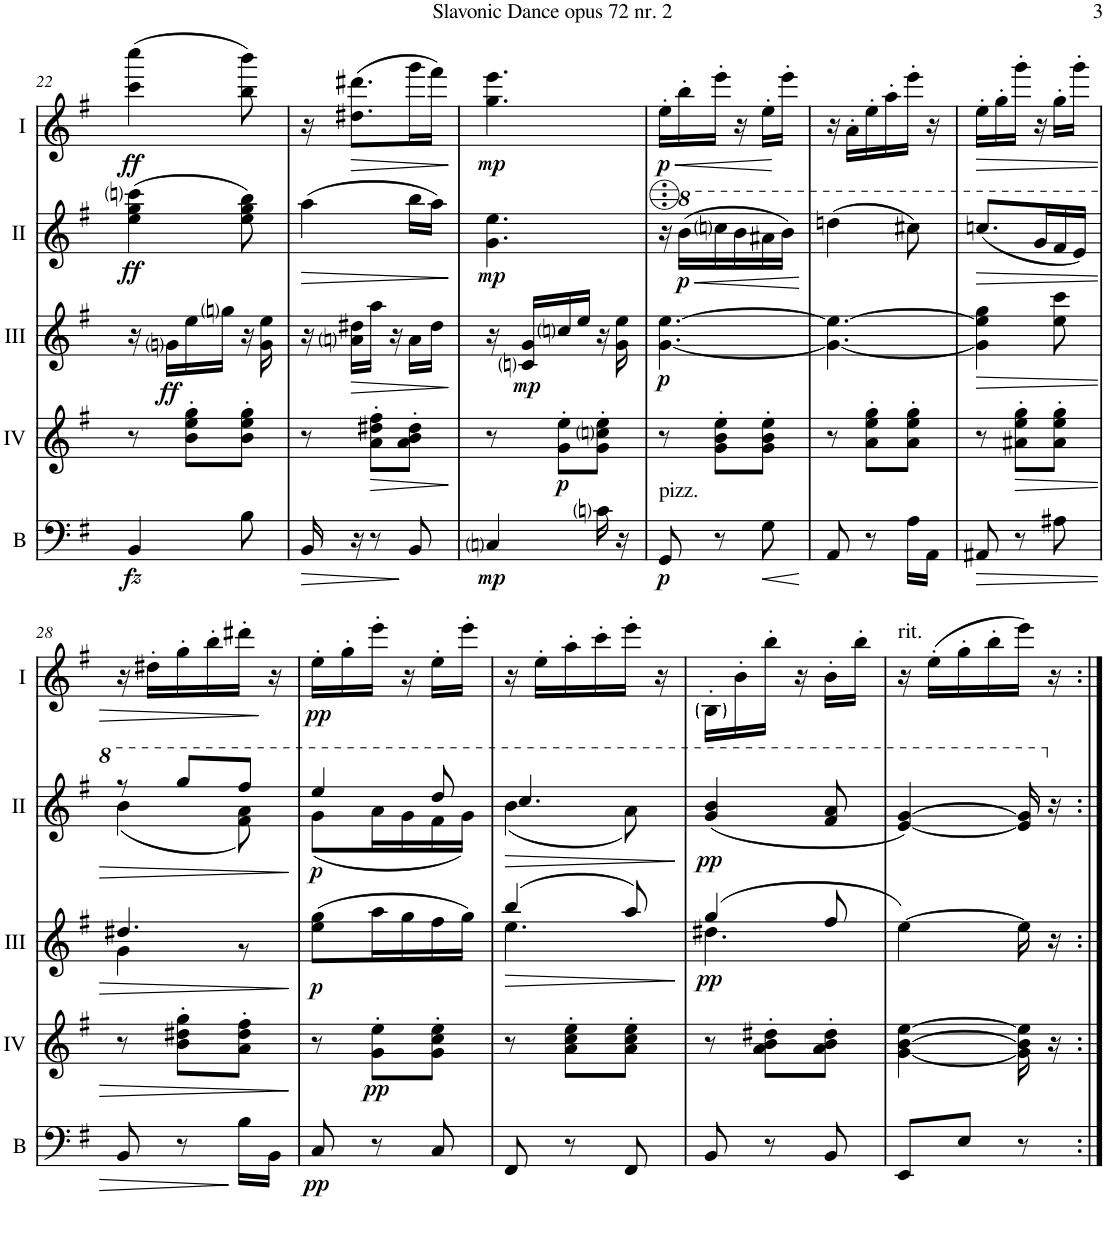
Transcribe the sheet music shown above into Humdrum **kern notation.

**kern	**dynam	**kern	**dynam	**kern	**dynam	**kern	**dynam	**kern	**dynam
*part5	*part5	*part4	*part4	*part3	*part3	*part2	*part2	*part1	*part1
*staff5	*staff5	*staff4	*staff4	*staff3	*staff3	*staff2	*staff2	*staff1	*staff1
*I"Bass	*	*I"Acc. 4	*	*I"Acc. 3	*	*I"Acc. 2	*	*I"Acc. 1	*
*I'B	*	*	*	*	*	*	*	*	*
!!LO:PB:g=z
*clefF4	*	*clefG2	*	*clefG2	*	*clefG2	*	*clefG2	*
*Trd7c12	*	*Trd7c12	*	*Trd7c12	*	*	*	*	*
*k[f#]	*	*k[f#]	*	*k[f#]	*	*k[f#]	*	*k[f#]	*
*M3/8	*	*M3/8	*	*M3/8	*	*M3/8	*	*M3/8	*
=22	=22	=22	=22	=22	=22	=22	=22	=22	=22
!	!LO:DY:b	!	!	!	!	!	!LO:DY:b	!	!LO:DY:b
4BB/	fz	8r	.	16r	.	(4ee\ 4gg\ 4cccni\	ff	(4ccc\ 4cccc\	ff
!	!	!	!	!	!LO:DY:b	!	!	!	!
.	.	.	.	16gni\LL	ff	.	.	.	.
.	.	8b\' 8ee\' 8gg\'L	.	16ee\	.	.	.	.	.
.	.	.	.	16ggni\JJ	.	.	.	.	.
8B\	.	8b\' 8ee\' 8gg\'J	.	16r	.	8ee\ 8gg\ 8bb\)	.	8bb\ 8bbb\)	.
.	.	.	.	16g\ 16ee\	.	.	.	.	.
=23	=23	=23	=23	=23	=23	=23	=23	=23	=23
!	!LO:HP:b	!	!	!	!	!	!LO:HP:b	!	!
16BB/	>	8r	.	16r	.	(4aa\	>	16r	.
!	!	!	!	!	!LO:HP:b	!	!	!	!LO:HP:b
16r	.	.	.	16ani\ 16dd#X\LL	>	.	.	(8.dd#X\ 8.ddd#X\L	>
!	!	!	!LO:HP:b	!	!	!	!	!	!
8r	.	8a\' 8dd#X\' 8ff#\'L	>	16aa\JJ	.	.	.	.	.
.	.	.	.	16r	.	.	.	.	.
8BB/	]	8a\' 8b\' 8dd#\'J	.	16a\LL	.	16bb\LL	.	16ggg\L	.
.	.	.	.	16dd#\JJ	.	16aa\JJ)	.	16fff#\JJ)	.
.	.	.	]	.	]	.	]	.	]
=24	=24	=24	=24	=24	=24	=24	=24	=24	=24
!	!LO:DY:b	!	!	!	!	!	!LO:DY:b	!	!LO:DY:b
4Cni/	mp	8r	.	16r	.	4.g\ 4.ee\	mp	4.gg\ 4.eee\	mp
!	!	!	!	!	!LO:DY:b	!	!	!	!
.	.	.	.	16cni/ 16g/LL	mp	.	.	.	.
!	!	!	!LO:DY:b	!	!	!	!	!	!
.	.	8g\' 8ee\'L	p	16ccni/	.	.	.	.	.
.	.	.	.	16ee/JJ	.	.	.	.	.
16cni\	.	8g\' 8ccni\' 8ee\'J	.	16r	.	.	.	.	.
16r	.	.	.	16g\ 16ee\	.	.	.	.	.
=25	=25	=25	=25	=25	=25	=25	=25	=25	=25
!LO:TX:a:t=pizz.	!	!	!	!	!	!	!	!	!
!	!LO:DY:b	!	!	!	!LO:DY:b	!	!	!	!LO:HP:b
!	!	!	!	!	!	!	!	!	!LO:DY:n=1:b
8GG/	p	8r	.	[4.g\ [4.ee\	p	16r	.	16ee'\LL	< p
!	!	!	!	!	!	!	!LO:HP:b	!	!
!	!	!	!	!	!	!	!LO:DY:n=1:b	!	!
.	.	.	.	.	.	(16bb\LL	< p	16bb'\	.
*	*	*	*	*	*	*8va	*	*	*
8r	.	8g\' 8b\' 8ee\'L	.	.	.	16cccni\	.	16eee'\JJ	.
.	.	.	.	.	.	16bb\	.	16r	.
!	!LO:HP:b	!	!	!	!	!	!	!	!
8G\	<	8g\' 8b\' 8ee\'J	.	.	.	16aa#X\	.	16ee'\LL	.
.	.	.	.	.	.	16bb\JJ)	.	16eee'\JJ	[
.	[	.	.	.	.	.	[	.	.
=26	=26	=26	=26	=26	=26	=26	=26	=26	=26
8AA/	.	8r	.	4.g\_ 4.ee\_	.	(4dddn\	.	16r	.
.	.	.	.	.	.	.	.	16a'\LL	.
8r	.	8a\' 8ee\' 8gg\'L	.	.	.	.	.	16ee'\	.
.	.	.	.	.	.	.	.	16aa'\	.
16A\LL	.	8a\' 8ee\' 8gg\'J	.	.	.	8ccc#X\)	.	16eee'\JJ	.
16AA\JJ	.	.	.	.	.	.	.	16r	.
=27	=27	=27	=27	=27	=27	=27	=27	=27	=27
!	!LO:HP:b	!	!	!	!LO:HP:b	!	!LO:HP:b	!	!LO:HP:b
8AA#X/	>	8r	.	4g\] 4ee\] 4gg\	>	(8.cccn/L	>	16ee'\LL	>
.	.	.	.	.	.	.	.	16gg'\	.
!	!	!	!LO:HP:b	!	!	!	!	!	!
8r	.	8a#X\' 8ee\' 8gg\'L	>	.	.	.	.	16ggg'\JJ	.
.	.	.	.	.	.	16gg/L	.	16r	.
8A#X\	.	8a#\' 8ee\' 8gg\'J	.	8ee\ 8ccc\	.	16ff#/	.	16gg'\LL	.
.	.	.	.	.	.	16ee/JJ)	.	16ggg'\JJ	.
!!LO:LB:g=z
=28	=28	=28	=28	=28	=28	=28	=28	=28	=28
*	*	*	*	*^	*	*^	*	*	*
8BB/	.	8r	.	4.dd#X/	4g\	.	8r	(4bb\	.	16r	.
.	.	.	.	.	.	.	.	.	.	16dd#X'\LL	.
8r	.	8b\' 8dd#X\' 8gg\'L	.	.	.	.	8ggg/L	.	.	16gg'\	.
.	.	.	.	.	.	.	.	.	.	16bb'\	.
16B\LL	]	8a\' 8dd#\' 8ff#\'J	.	.	8r	.	8fff#/J	8ff#\ 8aa\)	.	16ddd#X'\JJ	.
16BB\JJ	.	.	.	.	.	.	.	.	.	16r	]
*	*	*	*	*v	*v	*	*	*	*	*	*
*	*	*	*	*	*	*v	*v	*	*	*
.	.	.	]	.	]	.	]	.	.
=29	=29	=29	=29	=29	=29	=29	=29	=29	=29
*	*	*	*	*	*	*^	*	*	*
!	!LO:DY:b	!	!	!	!LO:DY:b	!	!	!LO:DY:b	!	!LO:DY:b
8C/	pp	8r	.	(8ee\ 8gg\L	p	4eee/	(8gg\L	p	16ee'\LL	pp
.	.	.	.	.	.	.	.	.	16gg'\	.
!	!	!	!LO:DY:b	!	!	!	!	!	!	!
8r	.	8g\' 8ee\'L	pp	16aa\L	.	.	16aa\L	.	16eee'\JJ	.
.	.	.	.	16gg\	.	.	16gg\	.	16r	.
8C/	.	8g\' 8cc\' 8ee\'J	.	16ff#\	.	8ddd/	16ff#\	.	16ee'\LL	.
.	.	.	.	16gg\JJ)	.	.	16gg\JJ)	.	16eee'\JJ	.
=30	=30	=30	=30	=30	=30	=30	=30	=30	=30	=30
!	!	!	!	!	!LO:HP:b	!	!	!LO:HP:b	!	!
*	*	*	*	*^	*	*	*	*	*	*
8FF#/	.	8r	.	(4bb/	4.ee\	>	4.ccc/	(4bb\	>	16r	.
.	.	.	.	.	.	.	.	.	.	16ee'\LL	.
8r	.	8a\' 8cc\' 8ee\'L	.	.	.	.	.	.	.	16aa'\	.
.	.	.	.	.	.	.	.	.	.	16ccc'\	.
8FF#/	.	8a\' 8cc\' 8ee\'J	.	8aa/)	.	.	.	8aa\)	.	16eee'\JJ	.
.	.	.	.	.	.	.	.	.	.	16r	.
*	*	*	*	*v	*v	*	*	*	*	*	*
*	*	*	*	*	*	*v	*v	*	*	*
.	.	.	.	.	]	.	]	.	.
=31	=31	=31	=31	=31	=31	=31	=31	=31	=31
*	*	*	*	*^	*	*	*	*	*
!	!	!	!	!	!	!LO:DY:b	!	!LO:DY:b	!	!
8BB/	.	8r	.	(4gg/	4.dd#X\	pp	(4gg/ 4bb/	pp	16B'\LL	.
.	.	.	.	.	.	.	.	.	16b'\	.
8r	.	8a\' 8b\' 8dd#X\'L	.	.	.	.	.	.	16bb'\JJ	.
.	.	.	.	.	.	.	.	.	16r	.
8BB/	.	8a\' 8b\' 8dd#\'J	.	8ff#/	.	.	8ff#/ 8aa/	.	16b'\LL	.
.	.	.	.	.	.	.	.	.	16bb'\JJ	.
*	*	*	*	*v	*v	*	*	*	*	*
=32	=32	=32	=32	=32	=32	=32	=32	=32	=32
!	!	!	!	!	!	!	!	!LO:TX:a:t=rit.	!
8EE/L	.	[4g\ [4b\ [4ee\	.	[4ee\)	.	[4ee/ [4gg/)	.	16r	.
.	.	.	.	.	.	.	.	(16ee'\LL	.
8E/J	.	.	.	.	.	.	.	16gg'\	.
.	.	.	.	.	.	.	.	16bb'\	.
8r	.	16g\] 16b\] 16ee\]	.	16ee\]	.	16ee/] 16gg/]	.	16eee\JJ)	.
*	*	*	*	*	*	*X8va	*	*	*
.	.	16r	.	16r	.	16r	.	16r	.
=:|!	=:|!	=:|!	=:|!	=:|!	=:|!	=:|!	=:|!	=:|!	=:|!
*-	*-	*-	*-	*-	*-	*-	*-	*-	*-
